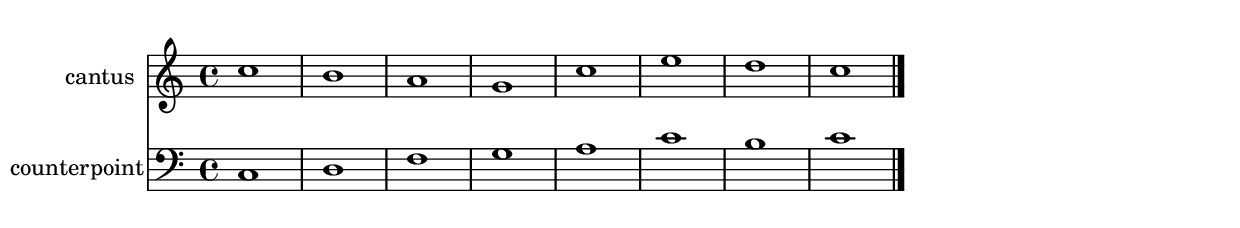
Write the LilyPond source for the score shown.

\version "2.14.2"
<<
  \new Staff {
    \set Staff.instrumentName = #"cantus" 
    \clef treble
    \key c \major
    \relative c'' { c1 b a g c e d c \bar "|." }
  }
  \new Staff {
    \set Staff.instrumentName = #"counterpoint" 
    \clef bass
    \key c \major
    \relative c { c1 d f g a c b c \bar "|." }
  }
>>
